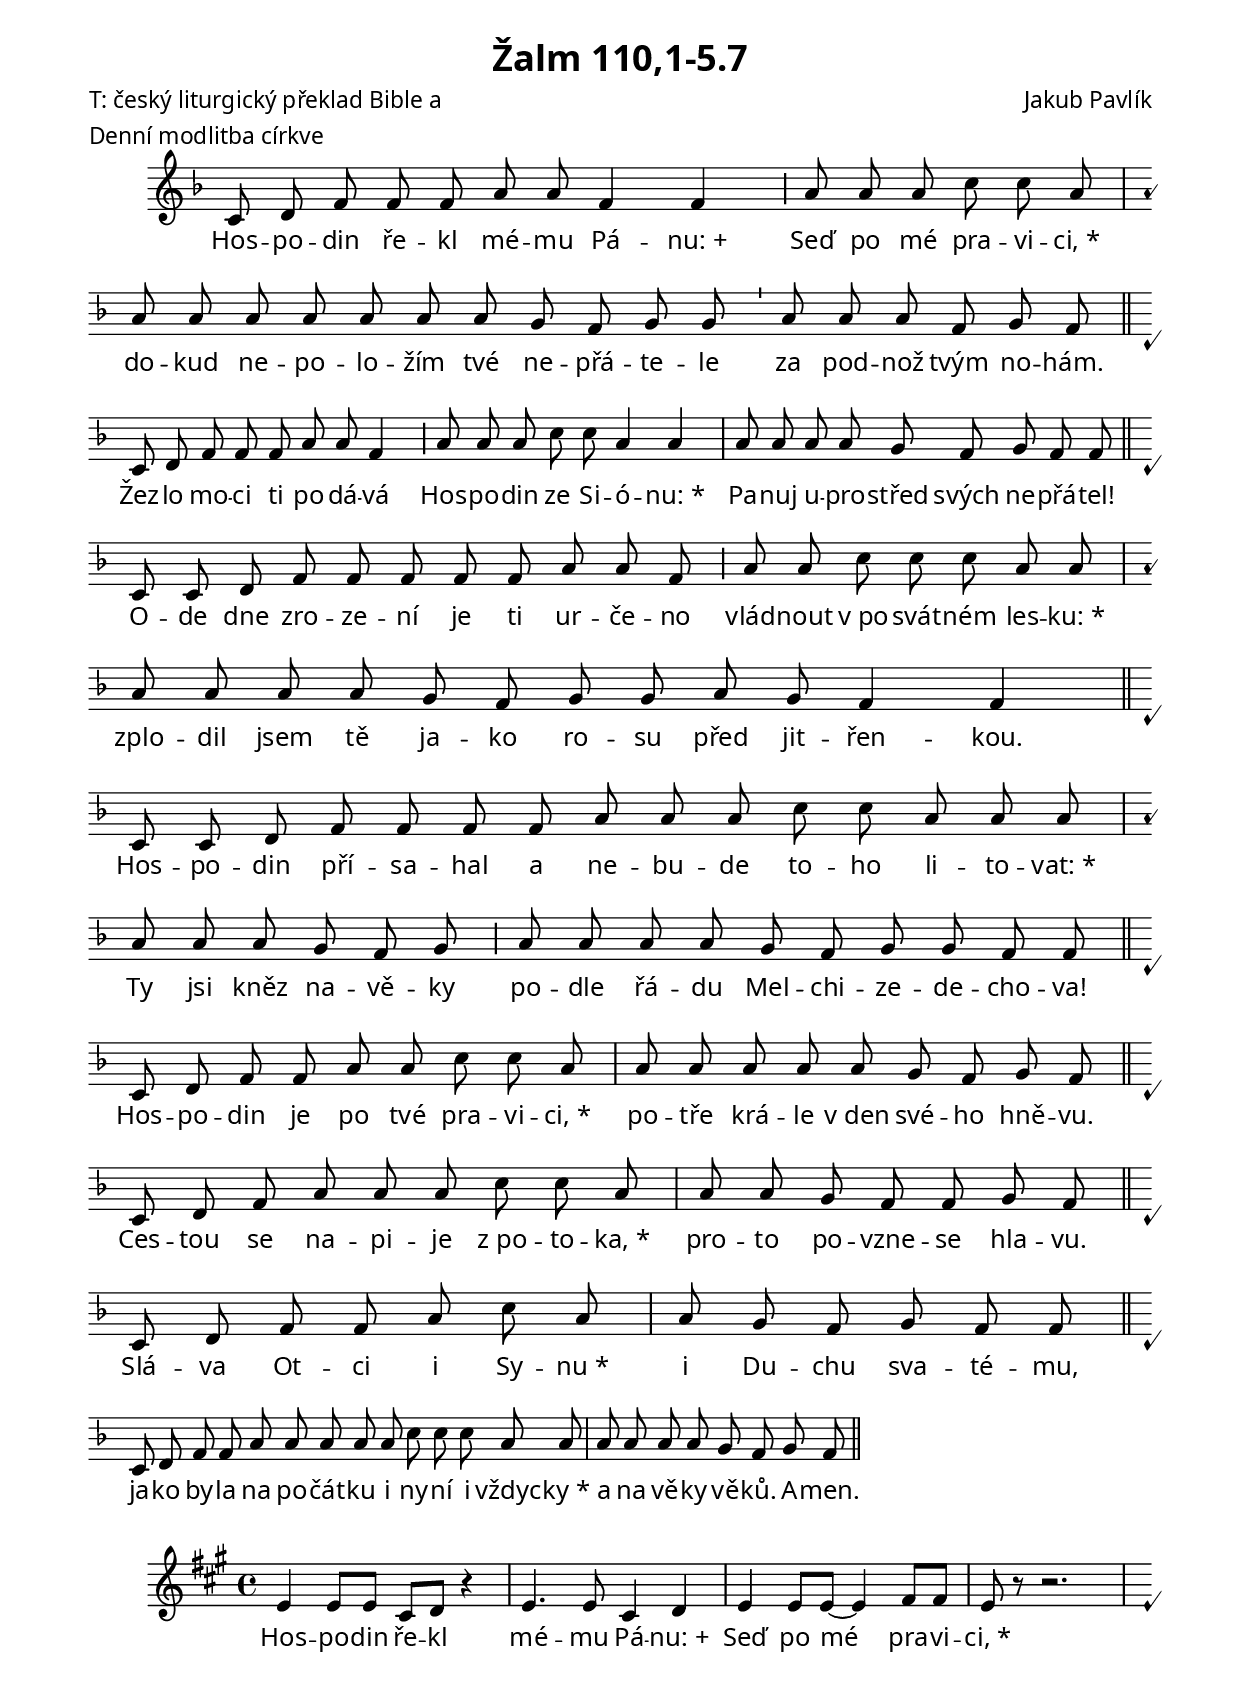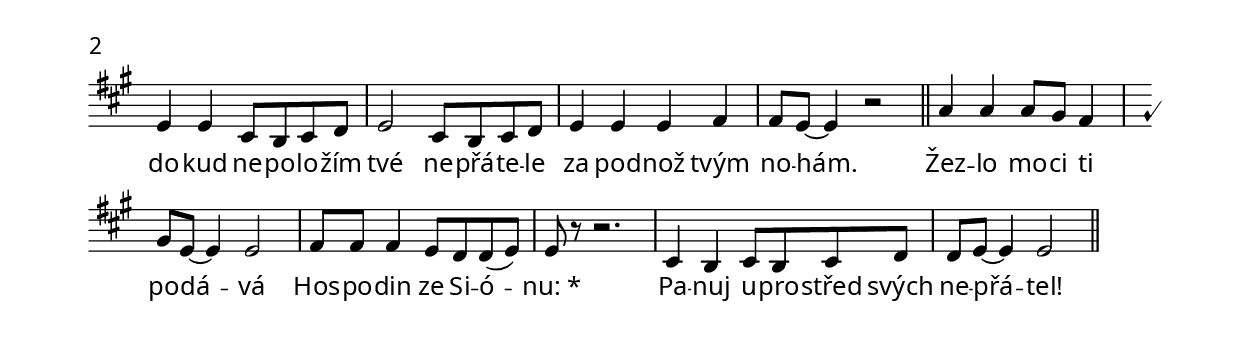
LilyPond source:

\version "2.16.0"

\include "../../spolecne/layout.ly"
\include "../../spolecne/choral.ly"
\include "../../spolecne/tiraz.ly"

\header {
  title = "Žalm 110,1-5.7"
  composer = "Jakub Pavlík"
  poet = \markup\column{
           \line{"T: český liturgický překlad Bible a"}
           \line{"Denní modlitba církve"}
  }
}

rytmusVolny = {
  % nepsat predznamenani tempa (neni tempo)
  \override Score.TimeSignature #'stencil = ##f
  
  % nedelat taktove cary    
  \cadenzaOn
}

zalmCXtext = \lyricmode {
  % 1
  Hos -- po -- din ře -- kl mé -- mu Pá -- nu:_+
  Seď po mé pra -- vi -- ci,_*
  do -- kud ne -- po -- lo -- žím tvé ne -- přá -- te -- le 
  za pod -- nož tvým no -- hám.

  % 2
  Žez -- lo mo -- ci ti po -- dá -- vá 
  Hos -- po -- din ze Si -- ó -- nu:_*
  Pa -- nuj u -- pro -- střed svých ne -- přá -- tel! 
  
  % 3
  O -- de dne zro -- ze -- ní je ti ur -- če -- no 
  vlád -- nout v_po -- svát -- ném les -- ku:_*
  zplo -- dil jsem tě ja -- ko ro -- su před jit -- řen -- kou.
  
  % 4
  Hos -- po -- din pří -- sa -- hal 
  a ne -- bu -- de to -- ho li -- to -- vat:_*
  Ty jsi kněz na -- vě -- ky 
  po -- dle řá -- du Mel -- chi -- ze -- de -- cho -- va!
  
  % 5
  Hos -- po -- din je po tvé pra -- vi -- ci,_*
  po -- tře krá -- le v_den své -- ho hně -- vu. 
  
  % 6
  Ces -- tou se na -- pi -- je z_po -- to -- ka,_*
  pro -- to po -- vzne -- se hla -- vu.
  
  %10
  Slá -- va Ot -- ci i Sy -- nu_*
  i Du -- chu sva -- té -- mu,
  %11
  ja -- ko by -- la na po -- čát -- ku i ny -- ní i vždyc -- ky_*
  a na vě -- ky vě -- ků. A -- men.
}

zalmCXakordy = \chords {
  % 1
  
}

zalmCXmelodie = \relative c' {  
  \rytmusVolny
  
  \key f \major
  
  c8 d f f f a a f4 f \barMaior
  a8 a a c c a \barMax
  a8 a a a a a a g f g g \barMin a a a f g f \barFinalis \break
  
  c8 d f f f a a f4 \barMaior a8 a a c c a4 a \barMax
  a8 a a a g f g f f \barFinalis \break
  
  c8 c d f f f f f a a f \barMaior
  a a c c c a a \barMax
  a a a a g f g g a g f4 f \barFinalis \break
  
  c8 c d f f f f a a a c c a a a \barMax
  a a a g f g \barMaior a a a a g f g g f f \barFinalis \break
  
  c8 d f f a a c c a \barMax
  a a a a a g f g f \barFinalis
  
  c d f a a a c c a \barMax
  a a g f f g f \barFinalis \break
  
  c d f f a c a \barMax
  a g f g f f \barFinalis \break
  
  c d f f a a a a a c c c a a \barMax
  a a a a g f g f \barFinalis \break
}

% zalm
\score {
  <<
    \zalmCXakordy
    \zalmCXmelodie
    \addlyrics { \zalmCXtext }
  >>
  \header{
    
  }
}

% %%%%%%%%%%%%%%%%%%%%%%%%%%%%%%%%%%%%

zalmCXakordyB = \chords {
  % 1
  
}

zalmCXmelodieB = \relative c' {  
  \key a \major
  \time 4/4
  e4 e8 e cis d r4 |  e4. e8 cis4 d  e4 e8 e~ e4 fis8 fis e r r2. |
  e4 e cis8 b cis d |  e2 cis8 b cis d  e4 e e fis fis8 e8~ e4 r2 \barFinalis
  
  a4 a a8 gis fis4 gis8 e8~ e4 e2   fis8 fis fis4 e8 d d( e) e r r2. |
  cis4 b cis8 b cis d d e~ e4 e2 \barFinalis
  
  
}

\score {
  <<
    \zalmCXakordyB
    \zalmCXmelodieB
    \addlyrics { \zalmCXtext }
  >>
  \header{
    
  }
}